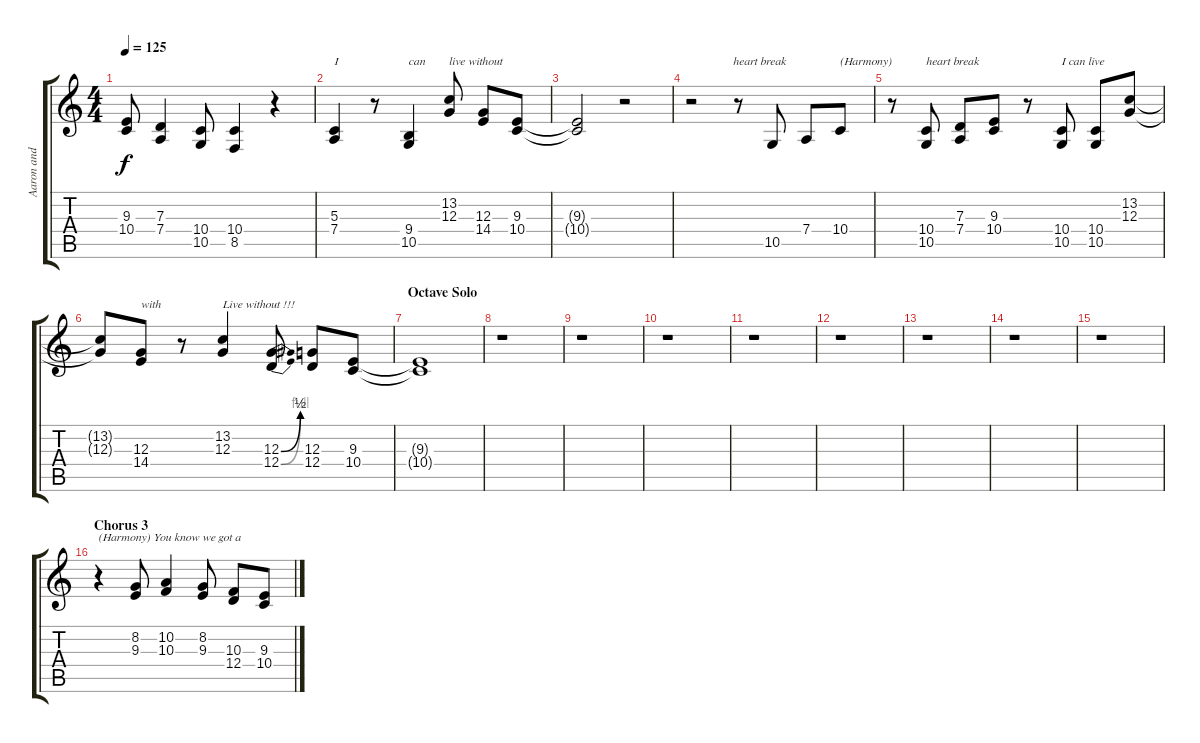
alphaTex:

\track ("Aaron and Scott (Lead Vocals)" "Aaron and ") {instrument clarinet}
\staff {score tabs}
\tuning (E4 B3 G3 D3 A2 E2) {hide}
\ts (4 4)
\tempo 125
\clef g2
\ks c
(9.3{t} 10.4{t}).8{dy f} (7.3 7.4).4 (10.4 10.5).8 (10.4 8.5).4 r.4 |
(5.3 7.4).4{txt "I"} r.8 (9.4 10.5).4{txt "can"} (13.2 12.3).8{txt "live without"} (12.3 14.4).8 (9.3 10.4).8 |
(9.3{t} 10.4{t}).2 r.2 |
r.2{txt "              heart break"} r.8 10.5.8 7.4.8 10.4.8{txt "(Harmony)"} |
r.8 (10.4 10.5).8{txt "heart break"} (7.3 7.4).8 (9.3 10.4).8 r.8 (10.4 10.5).8{txt "I can live"} (10.4 10.5).8 (13.2 12.3).8 |
(13.2{t} 12.3{t}).8 (12.3 14.4).8{txt "with"} r.8 (13.2 12.3).4{txt "Live without !!!"} (12.3{be (bend 0 0 60 2)} 12.4{be (bend 0 0 60 4)}).8 (12.3 12.4).8 (9.3 10.4).8 |
\section ("" "Octave Solo")
(9.3{t} 10.4{t}).1 |
r.1 |
r.1 |
r.1 |
r.1 |
r.1 |
r.1 |
r.1 |
r.1 |
\section ("" "Chorus 3")
r.4{txt "(Harmony) You know we got a"} (8.2 9.3).8 (10.2 10.3).4 (8.2 9.3).8 (10.3 12.4).8 (9.3 10.4).8
